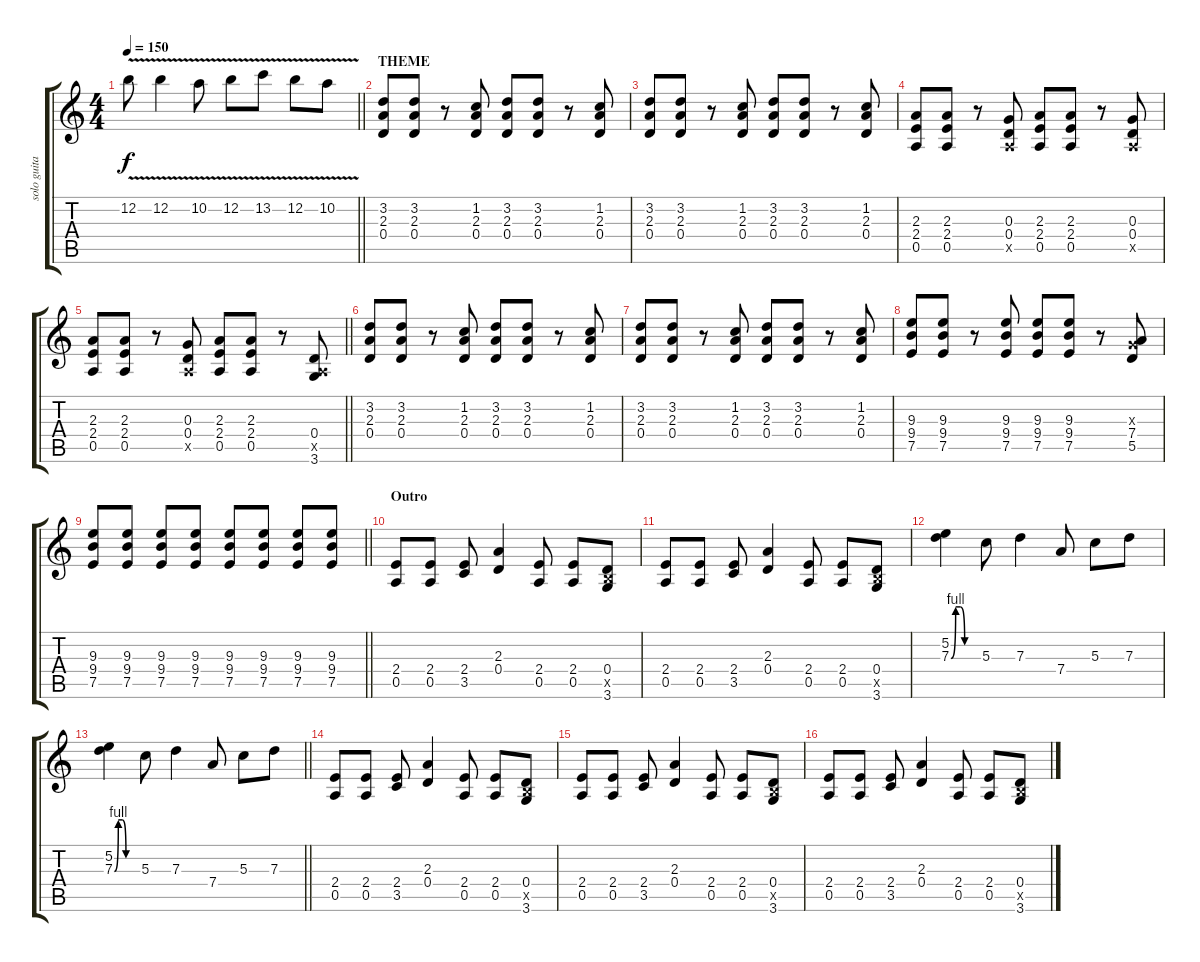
\track ("solo guitar" "solo guita") {instrument overdrivenguitar}
\staff {score tabs}
\tuning (E4 B3 G3 D3 A2 E2) {hide}
\ts (4 4)
\tempo 150
\clef g2
\barLineRight lightlight
\ks c
12.2{v}.8{dy f} 12.2{v}.4 10.2{v}.8 12.2{v}.8 13.2{v}.8 12.2{v}.8 10.2{v}.8 |
\section ("" "THEME")
(3.2 2.3 0.4).8{volume 14} (3.2 2.3 0.4).8 r.8 (1.2 2.3 0.4).8 (3.2 2.3 0.4).8 (3.2 2.3 0.4).8 r.8 (1.2 2.3 0.4).8 |
(3.2 2.3 0.4).8 (3.2 2.3 0.4).8 r.8 (1.2 2.3 0.4).8 (3.2 2.3 0.4).8 (3.2 2.3 0.4).8 r.8 (1.2 2.3 0.4).8 |
(2.3 2.4 0.5).8 (2.3 2.4 0.5).8 r.8 (0.3 0.4 0.5{x}).8 (2.3 2.4 0.5).8 (2.3 2.4 0.5).8 r.8 (0.3 0.4 0.5{x}).8 |
\barLineRight lightlight
(2.3 2.4 0.5).8 (2.3 2.4 0.5).8 r.8 (0.3 0.4 0.5{x}).8 (2.3 2.4 0.5).8 (2.3 2.4 0.5).8 r.8 (0.4 0.5{x} 3.6).8 |
(3.2 2.3 0.4).8 (3.2 2.3 0.4).8 r.8 (1.2 2.3 0.4).8 (3.2 2.3 0.4).8 (3.2 2.3 0.4).8 r.8 (1.2 2.3 0.4).8 |
(3.2 2.3 0.4).8 (3.2 2.3 0.4).8 r.8 (1.2 2.3 0.4).8 (3.2 2.3 0.4).8 (3.2 2.3 0.4).8 r.8 (1.2 2.3 0.4).8 |
(9.3 9.4 7.5).8 (9.3 9.4 7.5).8 r.8 (9.3 9.4 7.5).8 (9.3 9.4 7.5).8 (9.3 9.4 7.5).8 r.8 (0.3{x} 7.4 5.5).8 |
\barLineRight lightlight
(9.3 9.4 7.5).8 (9.3 9.4 7.5).8 (9.3 9.4 7.5).8 (9.3 9.4 7.5).8 (9.3 9.4 7.5).8 (9.3 9.4 7.5).8 (9.3 9.4 7.5).8 (9.3 9.4 7.5).8 |
\section ("" "Outro")
(2.4 0.5).8 (2.4 0.5).8 (2.4 3.5).8 (2.3 0.4).4 (2.4 0.5).8 (2.4 0.5).8 (0.4 2.5{x} 3.6).8 |
(2.4 0.5).8 (2.4 0.5).8 (2.4 3.5).8 (2.3 0.4).4 (2.4 0.5).8 (2.4 0.5).8 (0.4 2.5{x} 3.6).8 |
(5.2 7.3{be (custom 0 0 10 4 20 4 30 0 60 0)}).4 5.3.8 7.3.4 7.4.8 5.3.8 7.3.8 |
\barLineRight lightlight
(5.2 7.3{be (custom 0 0 10 4 20 4 30 0 60 0)}).4 5.3.8 7.3.4 7.4.8 5.3.8 7.3.8 |
(2.4 0.5).8 (2.4 0.5).8 (2.4 3.5).8 (2.3 0.4).4 (2.4 0.5).8 (2.4 0.5).8 (0.4 2.5{x} 3.6).8 |
(2.4 0.5).8 (2.4 0.5).8 (2.4 3.5).8 (2.3 0.4).4 (2.4 0.5).8 (2.4 0.5).8 (0.4 2.5{x} 3.6).8 |
(2.4 0.5).8 (2.4 0.5).8 (2.4 3.5).8 (2.3 0.4).4 (2.4 0.5).8 (2.4 0.5).8 (0.4 2.5{x} 3.6).8
